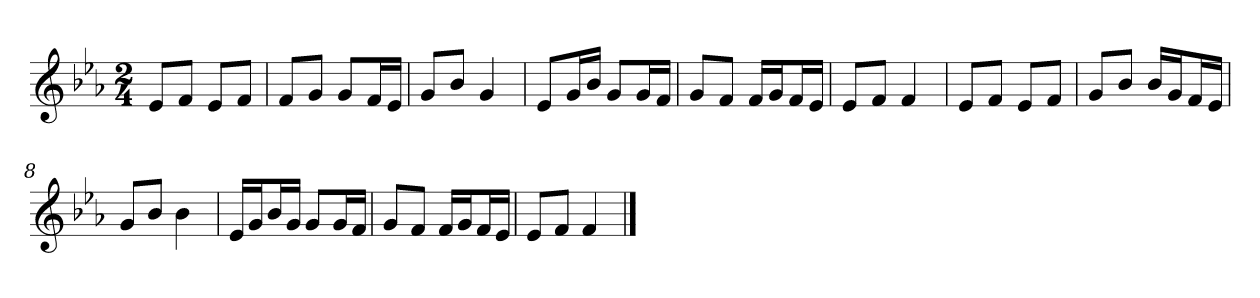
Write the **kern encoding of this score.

**kern
*part1
*staff1
*clefG2
*k[b-e-a-]
*M2/4
*MM40
=
8e-/L
8f/J
8e-/L
8f/J
=1
8f/L
8g/J
8g/L
16f/L
16e-/JJ
=2
8g/L
8b-/J
4g
=3
8e-/L
16g/L
16b-/JJ
8g/L
16g/L
16f/JJ
=4
8g/L
8f/J
16f/LL
16g/J
16f/L
16e-/JJ
=5
8e-/L
8f/J
4f
=6
8e-/L
8f/J
8e-/L
8f/J
=7
8g/L
8b-/J
16b-/LL
16g/J
16f/L
16e-/JJ
=8
8g/L
8b-/J
4b-
=9
16e-/LL
16g/J
16b-/L
16g/JJ
8g/L
16g/L
16f/JJ
=10
8g/L
8f/J
16f/LL
16g/J
16f/L
16e-/JJ
=11
8e-/L
8f/J
4f
==
*-
